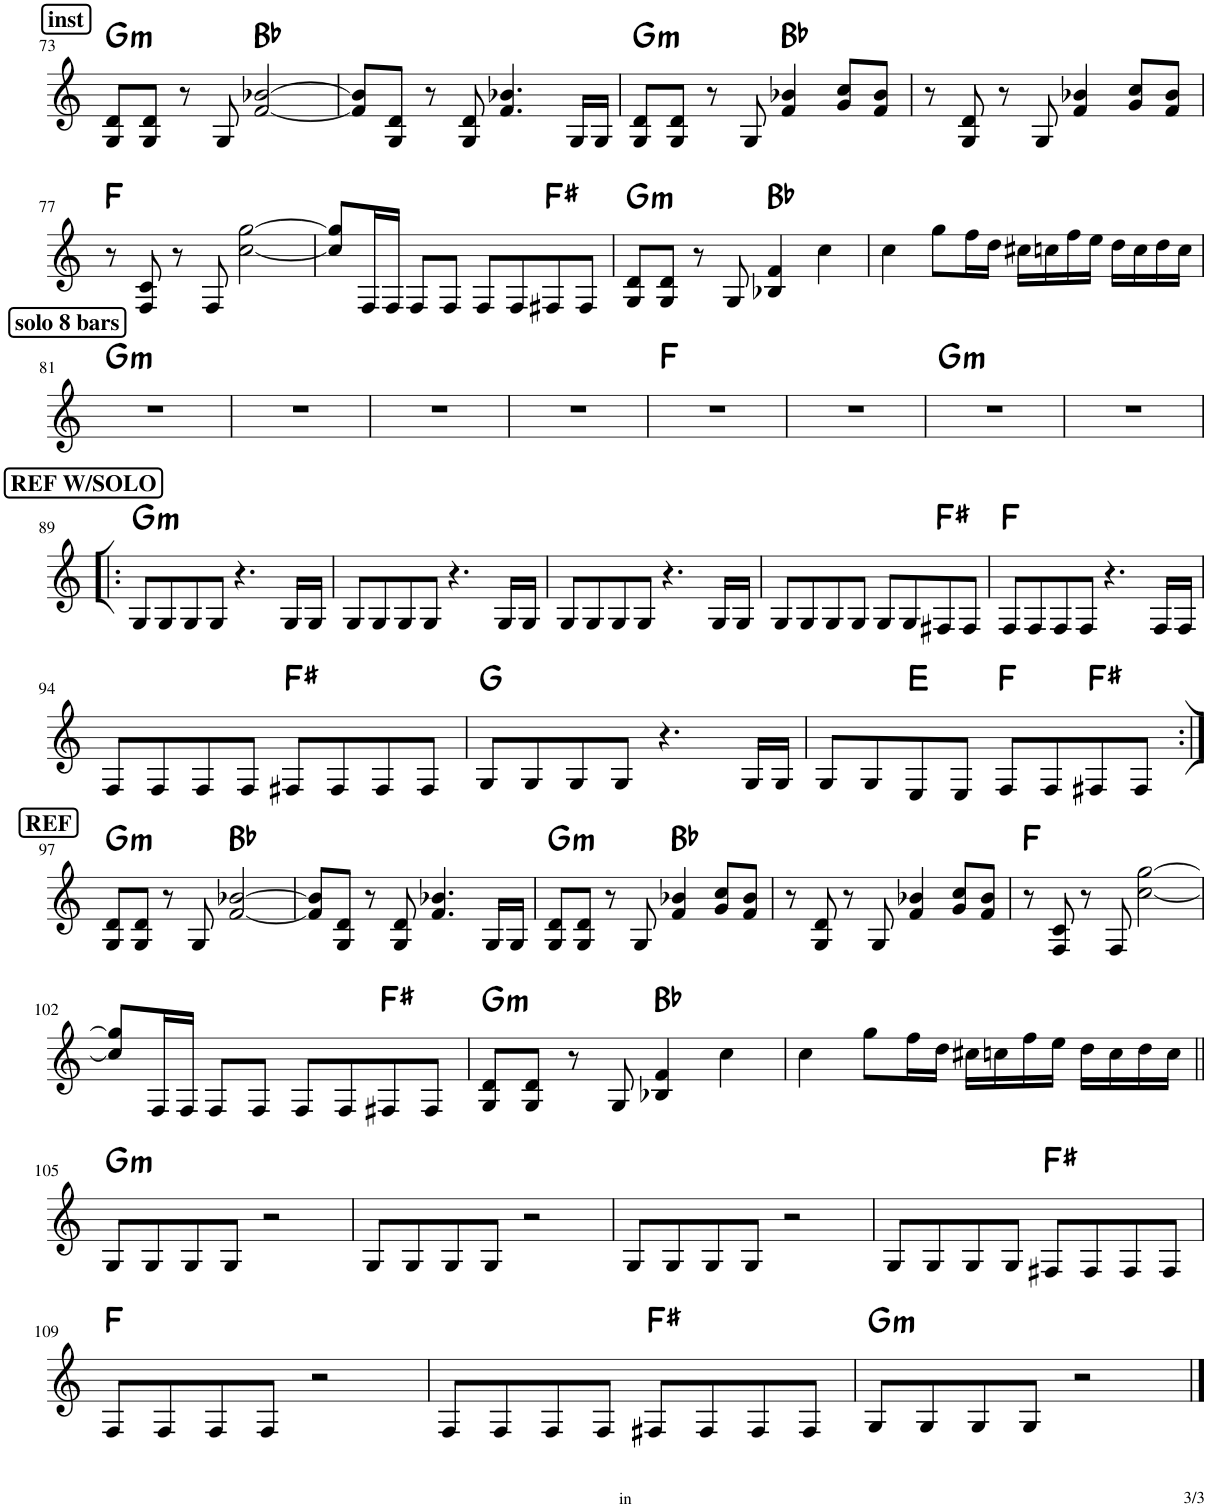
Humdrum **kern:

**kern	**harte
*part1	*part1
*staff1	*
*I"Guitare électrique	*
*I'Guit. El.	*
!!LO:PB:g=z
*clefG2	*
*Trd7c12	*
*k[]	*
*M4/4	*
!!LO:REH:place=s1:a:B:cj:fs=11:t=inst
=73	=73
!	!LO:H:kt=m
8G/ 8d/L	G:min
8G/ 8d/J	.
8r	.
8G/	.
[2f/ [2b-X/	Bb:maj
=74	=74
8f/] 8b-/]L	.
8G/ 8d/J	.
8r	.
8G/ 8d/	.
4.f/ 4.b-X/	.
16G/LL	.
16G/JJ	.
=75	=75
!	!LO:H:kt=m
8G/ 8d/L	G:min
8G/ 8d/J	.
8r	.
8G/	.
4f/ 4b-X/	Bb:maj
8g/ 8cc/L	.
8f/ 8b-/J	.
=76	=76
8r	.
8G/ 8d/	.
8r	.
8G/	.
4f/ 4b-X/	.
8g/ 8cc/L	.
8f/ 8b-/J	.
!!LO:LB:g=z
=77	=77
8r	F:maj
8F/ 8c/	.
8r	.
8F/	.
[2cc\ [2gg\	.
=78	=78
8cc/] 8gg/]L	.
16F/L	.
16F/JJ	.
8F/L	.
8F/J	.
8F/L	.
8F/	.
8F#X/	F#:maj
8F#/J	.
=79	=79
!	!LO:H:kt=m
8G/ 8d/L	G:min
8G/ 8d/J	.
8r	.
8G/	.
4B-X/ 4f/	Bb:maj
4cc\	.
=80	=80
4cc\	.
8gg\L	.
16ff\L	.
16dd\JJ	.
16cc#X\LL	.
16ccn\	.
16ff\	.
16ee\JJ	.
16dd\LL	.
16cc\	.
16dd\	.
16cc\JJ	.
!!LO:LB:g=z
!!LO:REH:place=s1:a:B:cj:fs=11:t=solo 8 bars
=81	=81
!	!LO:H:kt=m
1r	G:min
=82	=82
1r	.
=83	=83
1r	.
=84	=84
1r	.
=85	=85
1r	F:maj
=86	=86
1r	.
=87	=87
!	!LO:H:kt=m
1r	G:min
=88	=88
1r	.
!!LO:LB:g=z
!!LO:REH:place=s1:a:B:cj:fs=11:t=REF W/SOLO
=89!|:	=89!|:
!	!LO:H:kt=m
8G/L	G:min
8G/	.
8G/	.
8G/J	.
4.r	.
16G/LL	.
16G/JJ	.
=90	=90
8G/L	.
8G/	.
8G/	.
8G/J	.
4.r	.
16G/LL	.
16G/JJ	.
=91	=91
8G/L	.
8G/	.
8G/	.
8G/J	.
4.r	.
16G/LL	.
16G/JJ	.
=92	=92
8G/L	.
8G/	.
8G/	.
8G/J	.
8G/L	.
8G/	.
8F#X/	F#:maj
8F#/J	.
=93	=93
8F/L	F:maj
8F/	.
8F/	.
8F/J	.
4.r	.
16F/LL	.
16F/JJ	.
!!LO:LB:g=z
=94	=94
8F/L	.
8F/	.
8F/	.
8F/J	.
8F#X/L	F#:maj
8F#/	.
8F#/	.
8F#/J	.
=95	=95
8G/L	G:maj
8G/	.
8G/	.
8G/J	.
4.r	.
16G/LL	.
16G/JJ	.
=96	=96
8G/L	.
8G/	.
8E/	E:maj
8E/J	.
8F/L	F:maj
8F/	.
8F#X/	F#:maj
8F#/J	.
!!LO:LB:g=z
!!LO:REH:place=s1:a:B:cj:fs=11:t=REF
=97:|!	=97:|!
!	!LO:H:kt=m
8G/ 8d/L	G:min
8G/ 8d/J	.
8r	.
8G/	.
[2f/ [2b-X/	Bb:maj
=98	=98
8f/] 8b-/]L	.
8G/ 8d/J	.
8r	.
8G/ 8d/	.
4.f/ 4.b-X/	.
16G/LL	.
16G/JJ	.
=99	=99
!	!LO:H:kt=m
8G/ 8d/L	G:min
8G/ 8d/J	.
8r	.
8G/	.
4f/ 4b-X/	Bb:maj
8g/ 8cc/L	.
8f/ 8b-/J	.
=100	=100
8r	.
8G/ 8d/	.
8r	.
8G/	.
4f/ 4b-X/	.
8g/ 8cc/L	.
8f/ 8b-/J	.
=101	=101
8r	F:maj
8F/ 8c/	.
8r	.
8F/	.
[2cc\ [2gg\	.
!!LO:LB:g=z
=102	=102
8cc/] 8gg/]L	.
16F/L	.
16F/JJ	.
8F/L	.
8F/J	.
8F/L	.
8F/	.
8F#X/	F#:maj
8F#/J	.
=103	=103
!	!LO:H:kt=m
8G/ 8d/L	G:min
8G/ 8d/J	.
8r	.
8G/	.
4B-X/ 4f/	Bb:maj
4cc\	.
=104	=104
4cc\	.
8gg\L	.
16ff\L	.
16dd\JJ	.
16cc#X\LL	.
16ccn\	.
16ff\	.
16ee\JJ	.
16dd\LL	.
16cc\	.
16dd\	.
16cc\JJ	.
!!LO:LB:g=z
=105||	=105||
!	!LO:H:kt=m
8G/L	G:min
8G/	.
8G/	.
8G/J	.
2r	.
=106	=106
8G/L	.
8G/	.
8G/	.
8G/J	.
2r	.
=107	=107
8G/L	.
8G/	.
8G/	.
8G/J	.
2r	.
=108	=108
8G/L	.
8G/	.
8G/	.
8G/J	.
8F#X/L	F#:maj
8F#/	.
8F#/	.
8F#/J	.
!!LO:LB:g=z
=109	=109
8F/L	F:maj
8F/	.
8F/	.
8F/J	.
2r	.
=110	=110
8F/L	.
8F/	.
8F/	.
8F/J	.
8F#X/L	F#:maj
8F#/	.
8F#/	.
8F#/J	.
=111	=111
!	!LO:H:kt=m
8G/L	G:min
8G/	.
8G/	.
8G/J	.
2r	.
==	==
*-	*-
